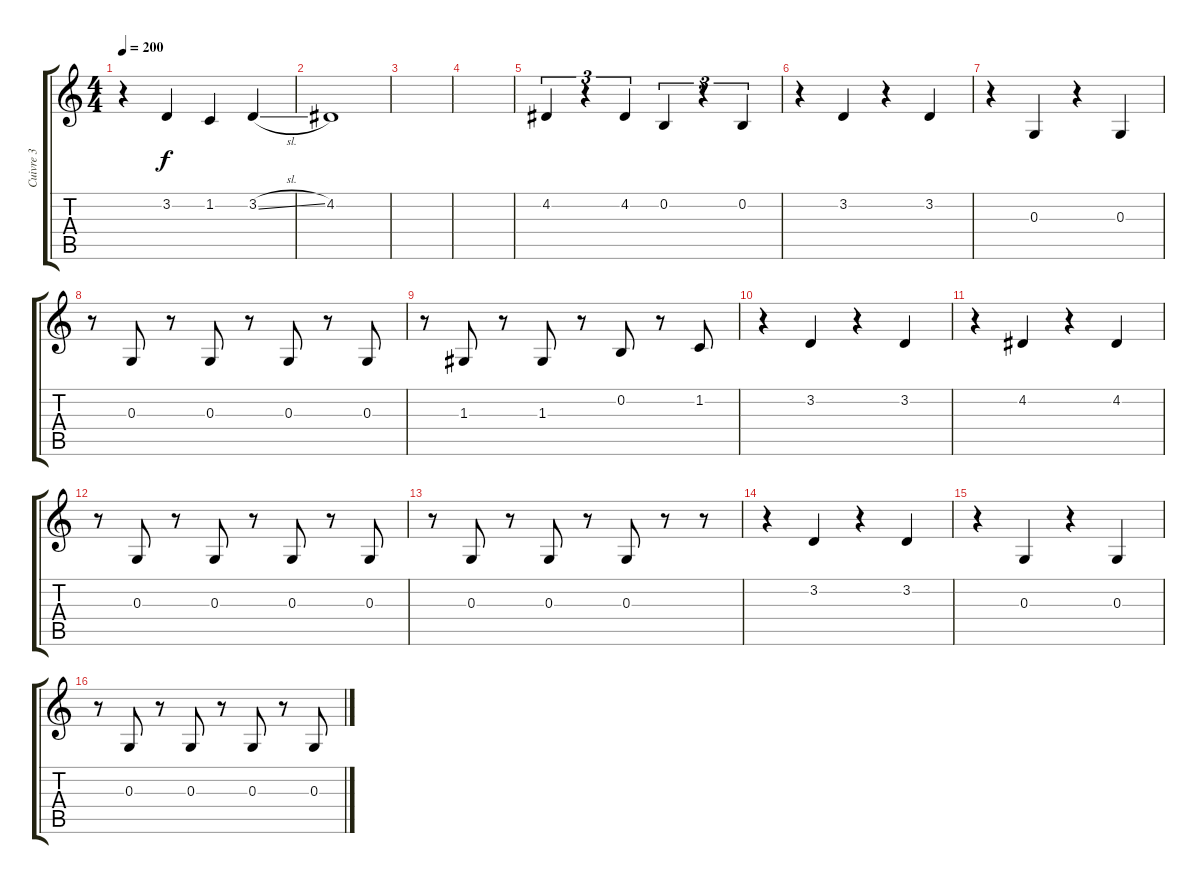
\track ("Cuivre 3" "Cuivre 3") {instrument trumpet}
\staff {score tabs}
\tuning (E4 B3 G3 D3 A2 E2) {hide}
\ts (4 4)
\tempo 200
\clef g2
\ks c
r.4{dy f} 3.2.4 1.2.4 3.2{sl}.4 |
4.2.1 |
|
|
4.2.4{tu (3 2)} r.4{tu (3 2)} 4.2.4{tu (3 2)} 0.2.4{tu (3 2)} r.4{tu (3 2)} 0.2.4{tu (3 2)} |
r.4 3.2.4 r.4 3.2.4 |
r.4 0.3.4 r.4 0.3.4 |
r.8 0.3.8 r.8 0.3.8 r.8 0.3.8 r.8 0.3.8 |
r.8 1.3.8 r.8 1.3.8 r.8 0.2.8 r.8 1.2.8 |
r.4 3.2.4 r.4 3.2.4 |
r.4 4.2.4 r.4 4.2.4 |
r.8 0.3.8 r.8 0.3.8 r.8 0.3.8 r.8 0.3.8 |
r.8 0.3.8 r.8 0.3.8 r.8 0.3.8 r.8 r.8 |
\section ("" "")
r.4 3.2.4 r.4 3.2.4 |
r.4 0.3.4 r.4 0.3.4 |
r.8 0.3.8 r.8 0.3.8 r.8 0.3.8 r.8 0.3.8
